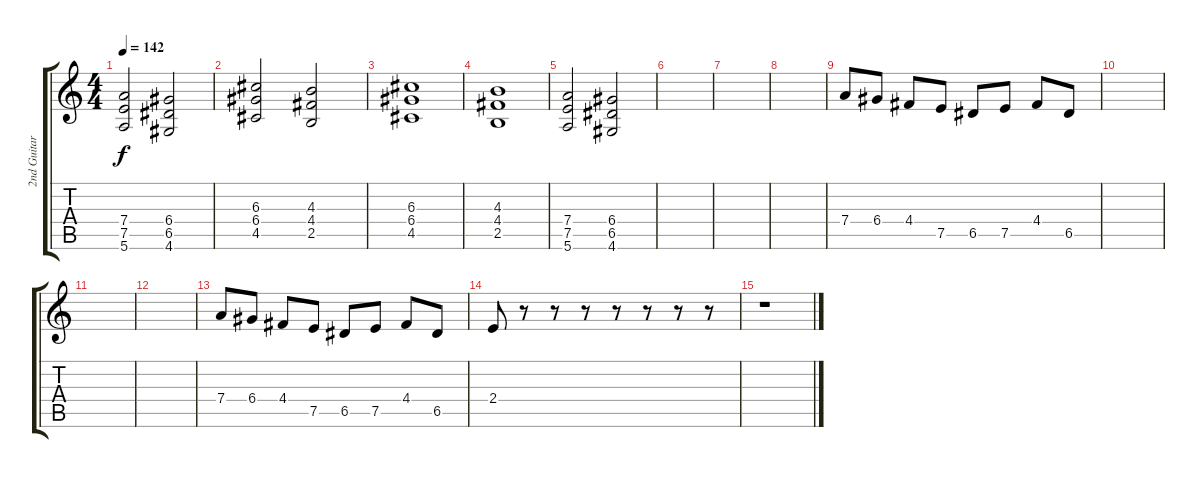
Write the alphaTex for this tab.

\track ("2nd Guitar" "2nd Guitar") {instrument distortionguitar}
\staff {score tabs}
\tuning (E4 B3 G3 D3 A2 E2) {hide}
\ts (4 4)
\tempo 142
\clef g2
\ks c
(7.4 7.5 5.6).2{dy f} (6.4 6.5 4.6).2 |
(6.3 6.4 4.5).2 (4.3 4.4 2.5).2 |
(6.3 6.4 4.5).1 |
(4.3 4.4 2.5).1 |
(7.4 7.5 5.6).2 (6.4 6.5 4.6).2 |
|
|
|
7.4.8 6.4.8 4.4.8 7.5.8 6.5.8 7.5.8 4.4.8 6.5.8 |
|
|
|
7.4.8 6.4.8 4.4.8 7.5.8 6.5.8 7.5.8 4.4.8 6.5.8 |
2.4.8 r.8 r.8 r.8 r.8 r.8 r.8 r.8 |
r.1
